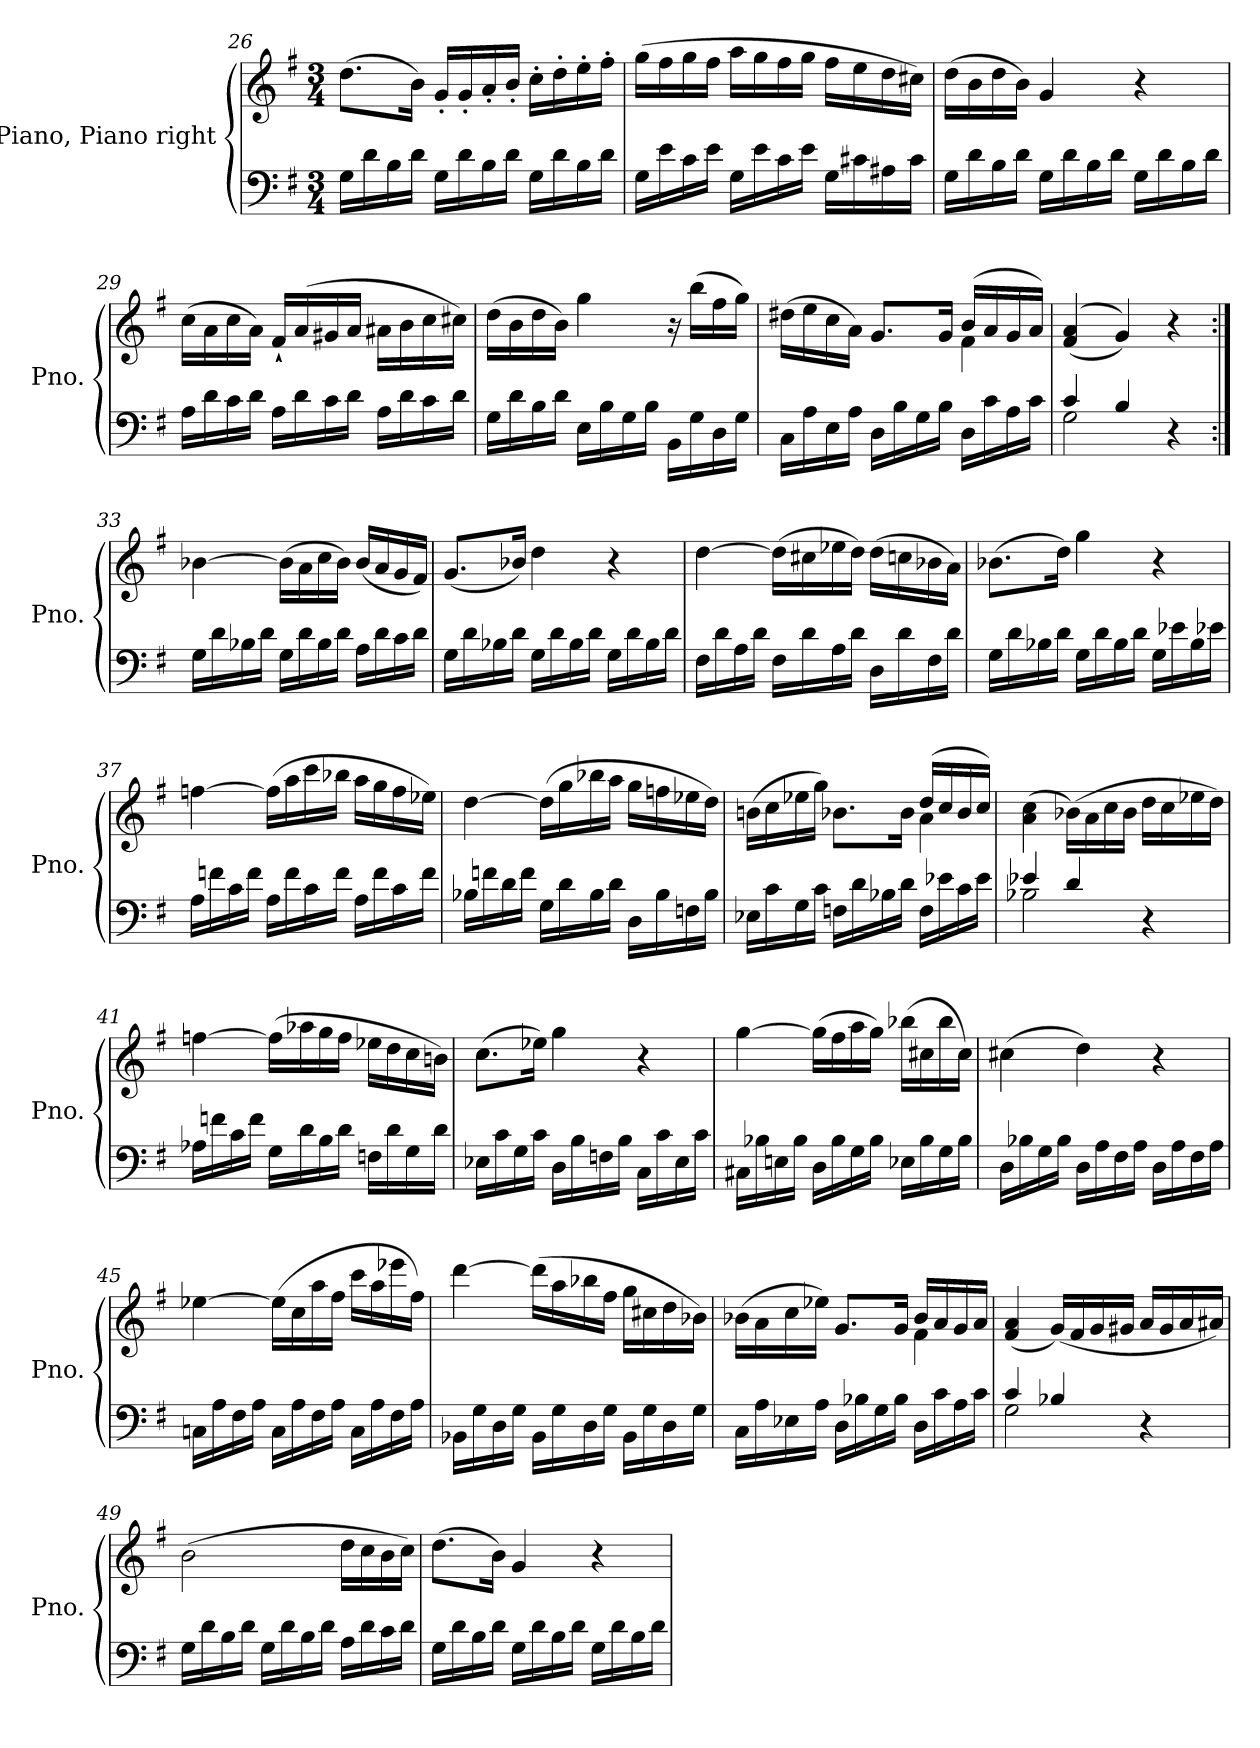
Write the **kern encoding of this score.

**kern	**kern
*part1	*part1
*staff2	*staff1
*I"Piano, Piano right	*
*I'Pno.	*
*clefF4	*clefG2
*k[f#]	*k[f#]
*M3/4	*M3/4
=26	=26
16G\LL	(>8.dd\L
16d\	.
16B\	.
16d\JJ	16b\Jk)
16G\LL	16g'/LL
16d\	16g'/
16B\	16a'/
16d\JJ	16b'/JJ
16G\LL	16cc'\LL
16d\	16dd'\
16B\	16ee'\
16d\JJ	16ff#'\JJ
=27	=27
16G\LL	(>16gg\LL
16e\	16ff#\
16c\	16gg\
16e\JJ	16ff#\JJ
16G\LL	16aa\LL
16e\	16gg\
16c\	16ff#\
16e\JJ	16gg\JJ
16G\LL	16ff#\LL
16c#X\	16ee\
16A#X\	16dd\
16c#\JJ	16cc#X\JJ)
=28	=28
16G\LL	(>16dd\LL
16d\	16b\
16B\	16dd\
16d\JJ	16b\JJ)
16G\LL	4g/
16d\	.
16B\	.
16d\JJ	.
16G\LL	4r
16d\	.
16B\	.
16d\JJ	.
=29	=29
16A\LL	(>16cc\LL
16d\	16a\
16c\	16cc\
16d\JJ	16a\JJ)
16A\LL	16f#`/LL
16d\	(>16a/
16c\	16g#X/
16d\JJ	16a/JJ
16A\LL	16a#X\LL
16d\	16b\
16c\	16cc\
16d\JJ	16cc#X\JJ)
=30	=30
16G\LL	(>16dd\LL
16d\	16b\
16B\	16dd\
16d\JJ	16b\JJ)
16E\LL	4gg\
16B\	.
16G\	.
16B\JJ	.
16BB\LL	16r
16G\	(>16bb\LL
16D\	16ff#\
16G\JJ	16gg\JJ)
=31	=31
*	*^
16C\LL	(<16dd#X\LL	2ryy
16A\	16ee\	.
16E\	16cc\	.
16A\JJ	16a\JJ)	.
16D\LL	8.g/L	.
16B\	.	.
16G\	.	.
16B\JJ	16g/Jk	.
16D\LL	(>16b/LL	4f#\
16c\	16a/	.
16A\	16g/	.
16c\JJ	16a/JJ)	.
*	*v	*v
=32	=32
*^	*
4c/	2G\	(>(<4f#/ 4a/
4B/	.	4g/))
4r	4ryy	4r
*v	*v	*
=33:|!	=33:|!
16G\LL	[4b-X\
16d\	.
16B-X\	.
16d\JJ	.
16G\LL	(>16b-\LL]
16d\	16a\
16B-\	16cc\
16d\JJ	16b-\JJ)
16A\LL	(<16b-/LL
16d\	16a/
16c\	16g/
16d\JJ	16f#/JJ)
=34	=34
16G\LL	(<8.g/L
16d\	.
16B-X\	.
16d\JJ	16b-X/Jk)
16G\LL	4dd\
16d\	.
16B-\	.
16d\JJ	.
16G\LL	4r
16d\	.
16B-\	.
16d\JJ	.
=35	=35
16F#\LL	[4dd\
16d\	.
16A\	.
16d\JJ	.
16F#\LL	(>16dd\LL]
16d\	16cc#X\
16A\	16ee-X\
16d\JJ	16dd\JJ)
16D\LL	(>16dd\LL
16d\	16ccn\
16F#\	16b-X\
16d\JJ	16a\JJ)
=36	=36
16G\LL	(>8.b-X\L
16d\	.
16B-X\	.
16d\JJ	16dd\Jk)
16G\LL	4gg\
16d\	.
16B-\	.
16d\JJ	.
16G\LL	4r
16e-X\	.
16B-\	.
16e-X\JJ	.
=37	=37
16A\LL	[4ffn\
16fn\	.
16c\	.
16f\JJ	.
16A\LL	(>16ff\LL]
16f\	16aa\
16c\	16ccc\
16f\JJ	16bb-X\JJ
16A\LL	16aa\LL
16f\	16gg\
16c\	16ff\
16f\JJ	16ee-X\JJ)
=38	=38
16B-X\LL	[4dd\
16fn\	.
16d\	.
16f\JJ	.
16G\LL	(>16dd\LL]
16d\	16gg\
16B-\	16bb-X\
16d\JJ	16aa\JJ
16D\LL	16gg\LL
16B-\	16ffn\
16Fn\	16ee-X\
16B-\JJ	16dd\JJ)
=39	=39
*	*^
16E-X\LL	(>16bn\LL	2ryy
16c\	16cc\	.
16G\	16ee-X\	.
16c\JJ	16gg\JJ)	.
16Fn\LL	8.b-X\L	.
16d\	.	.
16B-X\	.	.
16d\JJ	16b-\Jk	.
16F\LL	(>16dd/LL	4a\
16e-X\	16cc/	.
16c\	16b-/	.
16e-\JJ	16cc/JJ)	.
*	*v	*v
=40	=40
*^	*
4e-X/	2B-X\	(>4a\ 4cc\
4d/	.	(>16b-X\LL)
.	.	16a\
.	.	16cc\
.	.	16b-\JJ
4r	4ryy	16dd\LL
.	.	16cc\
.	.	16ee-X\
.	.	16dd\JJ)
*v	*v	*
=41	=41
16A-X\LL	[4ffn\
16fn\	.
16c\	.
16f\JJ	.
16G\LL	(>16ff\LL]
16d\	16aa-X\
16B\	16gg\
16d\JJ	16ff\JJ
16Fn\LL	16ee-X\LL
16d\	16dd\
16G\	16cc\
16d\JJ	16bn\JJ)
=42	=42
16E-X\LL	(>8.cc\L
16c\	.
16G\	.
16c\JJ	16ee-X\Jk)
16D\LL	4gg\
16B\	.
16Fn\	.
16B\JJ	.
16C\LL	4r
16c\	.
16E-\	.
16c\JJ	.
=43	=43
16C#X\LL	[4gg\
16B-X\	.
16En\	.
16B-\JJ	.
16D\LL	(>16gg\LL]
16B-\	16ff#\
16G\	16aa\
16B-\JJ	16gg\JJ)
16E-X\LL	(>16bb-X\LL
16B-\	16cc#X\
16G\	16bb-\
16B-\JJ	16cc#\JJ)
=44	=44
16D\LL	(>4cc#X\
16B-X\	.
16G\	.
16B-\JJ	.
16D\LL	4dd\)
16A\	.
16F#\	.
16A\JJ	.
16D\LL	4r
16A\	.
16F#\	.
16A\JJ	.
=45	=45
16Cn\LL	[4ee-X\
16A\	.
16F#\	.
16A\JJ	.
16C\LL	(>16ee-\LL]
16A\	16cc\
16F#\	16aa\
16A\JJ	16ff#\JJ
16C\LL	16ccc\LL
16A\	16aa\
16F#\	16eee-X\
16A\JJ	16ff#\JJ)
=46	=46
16BB-X\LL	[4ddd\
16G\	.
16D\	.
16G\JJ	.
16BB-\LL	(>16ddd\LL]
16G\	16aa\
16D\	16bb-X\
16G\JJ	16ff#\JJ
16BB-\LL	16gg\LL
16G\	16cc#X\
16D\	16dd\
16G\JJ	16b-X\JJ)
=47	=47
*	*^
16C\LL	(>16b-X\LL	2ryy
16A\	16a\	.
16E-X\	16cc\	.
16A\JJ	16ee-X\JJ)	.
16D\LL	8.g/L	.
16B-X\	.	.
16G\	.	.
16B-\JJ	16g/Jk	.
16D\LL	16b-/LL	4f#\
16c\	16a/	.
16A\	16g/	.
16c\JJ	16a/JJ	.
*	*v	*v
=48	=48
*^	*
4c/	2G\	(<4f#/ 4a/
4B-X/	.	(<16g/LL)
.	.	16f#/
.	.	16g/
.	.	16g#X/JJ
4r	4ryy	16a/LL
.	.	16g#/
.	.	16a/
.	.	16a#X/JJ)
*v	*v	*
=49	=49
16G\LL	(>2b\
16d\	.
16B\	.
16d\JJ	.
16G\LL	.
16d\	.
16B\	.
16d\JJ	.
16A\LL	16dd\LL
16d\	16cc\
16c\	16b\
16d\JJ	16cc\JJ)
=50	=50
16G\LL	(>8.dd\L
16d\	.
16B\	.
16d\JJ	16b\Jk)
16G\LL	4g/
16d\	.
16B\	.
16d\JJ	.
16G\LL	4r
16d\	.
16B\	.
16d\JJ	.
=	=
*-	*-
